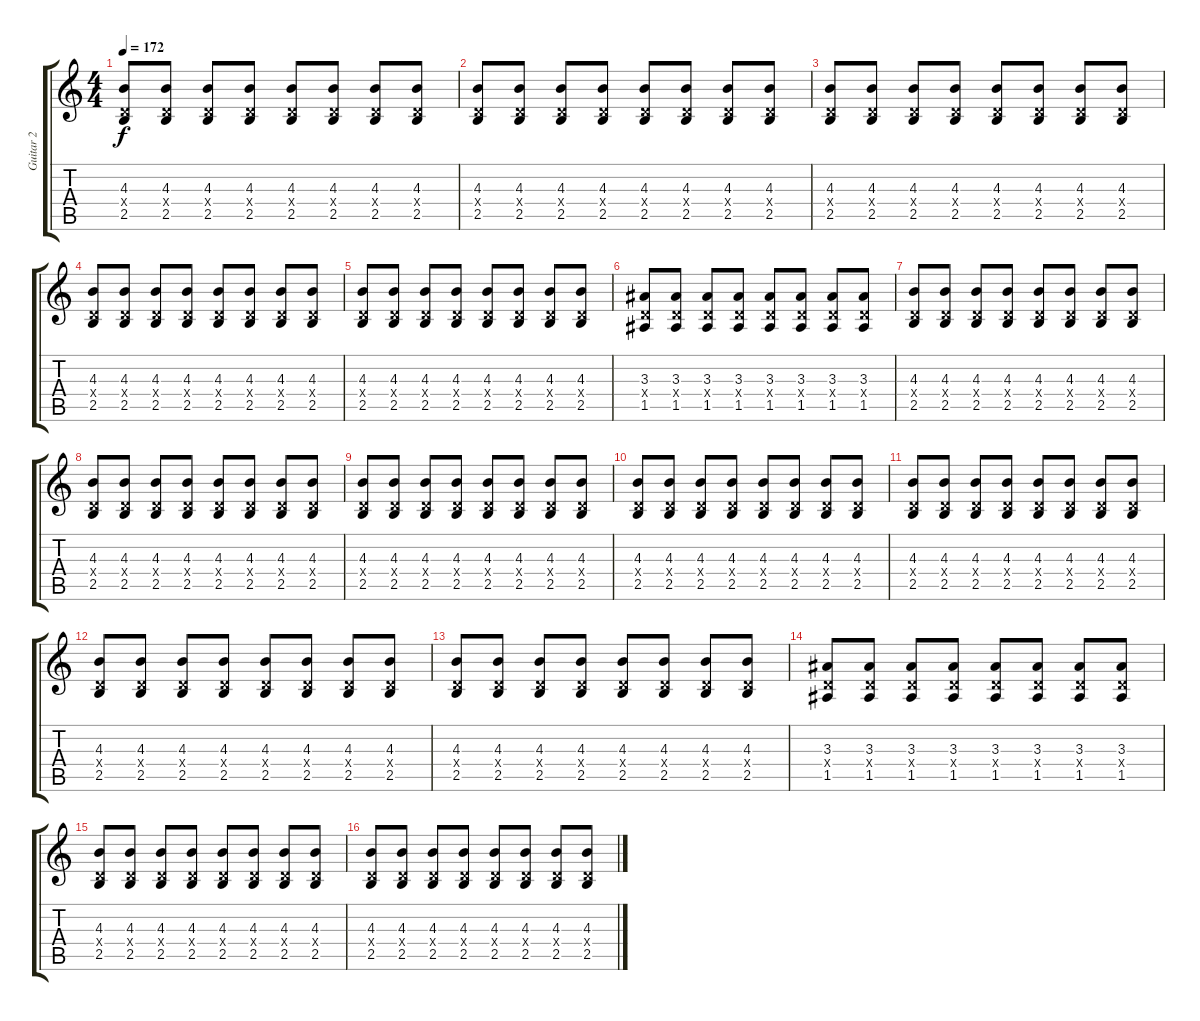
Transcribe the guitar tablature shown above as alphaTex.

\track ("Guitar 2" "Guitar 2") {instrument overdrivenguitar}
\staff {score tabs}
\tuning (E4 B3 G3 D3 A2 E2) {hide}
\ts (4 4)
\tempo 172
\clef g2
\ks c
(4.3 0.4{x} 2.5).8{dy f} (4.3 0.4{x} 2.5).8 (4.3 0.4{x} 2.5).8 (4.3 0.4{x} 2.5).8 (4.3 0.4{x} 2.5).8 (4.3 0.4{x} 2.5).8 (4.3 0.4{x} 2.5).8 (4.3 0.4{x} 2.5).8 |
(4.3 0.4{x} 2.5).8 (4.3 0.4{x} 2.5).8 (4.3 0.4{x} 2.5).8 (4.3 0.4{x} 2.5).8 (4.3 0.4{x} 2.5).8 (4.3 0.4{x} 2.5).8 (4.3 0.4{x} 2.5).8 (4.3 0.4{x} 2.5).8 |
(4.3 0.4{x} 2.5).8 (4.3 0.4{x} 2.5).8 (4.3 0.4{x} 2.5).8 (4.3 0.4{x} 2.5).8 (4.3 0.4{x} 2.5).8 (4.3 0.4{x} 2.5).8 (4.3 0.4{x} 2.5).8 (4.3 0.4{x} 2.5).8 |
(4.3 0.4{x} 2.5).8 (4.3 0.4{x} 2.5).8 (4.3 0.4{x} 2.5).8 (4.3 0.4{x} 2.5).8 (4.3 0.4{x} 2.5).8 (4.3 0.4{x} 2.5).8 (4.3 0.4{x} 2.5).8 (4.3 0.4{x} 2.5).8 |
(4.3 0.4{x} 2.5).8 (4.3 0.4{x} 2.5).8 (4.3 0.4{x} 2.5).8 (4.3 0.4{x} 2.5).8 (4.3 0.4{x} 2.5).8 (4.3 0.4{x} 2.5).8 (4.3 0.4{x} 2.5).8 (4.3 0.4{x} 2.5).8 |
(3.3 0.4{x} 1.5).8 (3.3 0.4{x} 1.5).8 (3.3 0.4{x} 1.5).8 (3.3 0.4{x} 1.5).8 (3.3 0.4{x} 1.5).8 (3.3 0.4{x} 1.5).8 (3.3 0.4{x} 1.5).8 (3.3 0.4{x} 1.5).8 |
(4.3 0.4{x} 2.5).8 (4.3 0.4{x} 2.5).8 (4.3 0.4{x} 2.5).8 (4.3 0.4{x} 2.5).8 (4.3 0.4{x} 2.5).8 (4.3 0.4{x} 2.5).8 (4.3 0.4{x} 2.5).8 (4.3 0.4{x} 2.5).8 |
(4.3 0.4{x} 2.5).8 (4.3 0.4{x} 2.5).8 (4.3 0.4{x} 2.5).8 (4.3 0.4{x} 2.5).8 (4.3 0.4{x} 2.5).8 (4.3 0.4{x} 2.5).8 (4.3 0.4{x} 2.5).8 (4.3 0.4{x} 2.5).8 |
(4.3 0.4{x} 2.5).8 (4.3 0.4{x} 2.5).8 (4.3 0.4{x} 2.5).8 (4.3 0.4{x} 2.5).8 (4.3 0.4{x} 2.5).8 (4.3 0.4{x} 2.5).8 (4.3 0.4{x} 2.5).8 (4.3 0.4{x} 2.5).8 |
(4.3 0.4{x} 2.5).8 (4.3 0.4{x} 2.5).8 (4.3 0.4{x} 2.5).8 (4.3 0.4{x} 2.5).8 (4.3 0.4{x} 2.5).8 (4.3 0.4{x} 2.5).8 (4.3 0.4{x} 2.5).8 (4.3 0.4{x} 2.5).8 |
(4.3 0.4{x} 2.5).8 (4.3 0.4{x} 2.5).8 (4.3 0.4{x} 2.5).8 (4.3 0.4{x} 2.5).8 (4.3 0.4{x} 2.5).8 (4.3 0.4{x} 2.5).8 (4.3 0.4{x} 2.5).8 (4.3 0.4{x} 2.5).8 |
(4.3 0.4{x} 2.5).8 (4.3 0.4{x} 2.5).8 (4.3 0.4{x} 2.5).8 (4.3 0.4{x} 2.5).8 (4.3 0.4{x} 2.5).8 (4.3 0.4{x} 2.5).8 (4.3 0.4{x} 2.5).8 (4.3 0.4{x} 2.5).8 |
(4.3 0.4{x} 2.5).8 (4.3 0.4{x} 2.5).8 (4.3 0.4{x} 2.5).8 (4.3 0.4{x} 2.5).8 (4.3 0.4{x} 2.5).8 (4.3 0.4{x} 2.5).8 (4.3 0.4{x} 2.5).8 (4.3 0.4{x} 2.5).8 |
(3.3 0.4{x} 1.5).8 (3.3 0.4{x} 1.5).8 (3.3 0.4{x} 1.5).8 (3.3 0.4{x} 1.5).8 (3.3 0.4{x} 1.5).8 (3.3 0.4{x} 1.5).8 (3.3 0.4{x} 1.5).8 (3.3 0.4{x} 1.5).8 |
(4.3 0.4{x} 2.5).8 (4.3 0.4{x} 2.5).8 (4.3 0.4{x} 2.5).8 (4.3 0.4{x} 2.5).8 (4.3 0.4{x} 2.5).8 (4.3 0.4{x} 2.5).8 (4.3 0.4{x} 2.5).8 (4.3 0.4{x} 2.5).8 |
(4.3 0.4{x} 2.5).8 (4.3 0.4{x} 2.5).8 (4.3 0.4{x} 2.5).8 (4.3 0.4{x} 2.5).8 (4.3 0.4{x} 2.5).8 (4.3 0.4{x} 2.5).8 (4.3 0.4{x} 2.5).8 (4.3 0.4{x} 2.5).8
